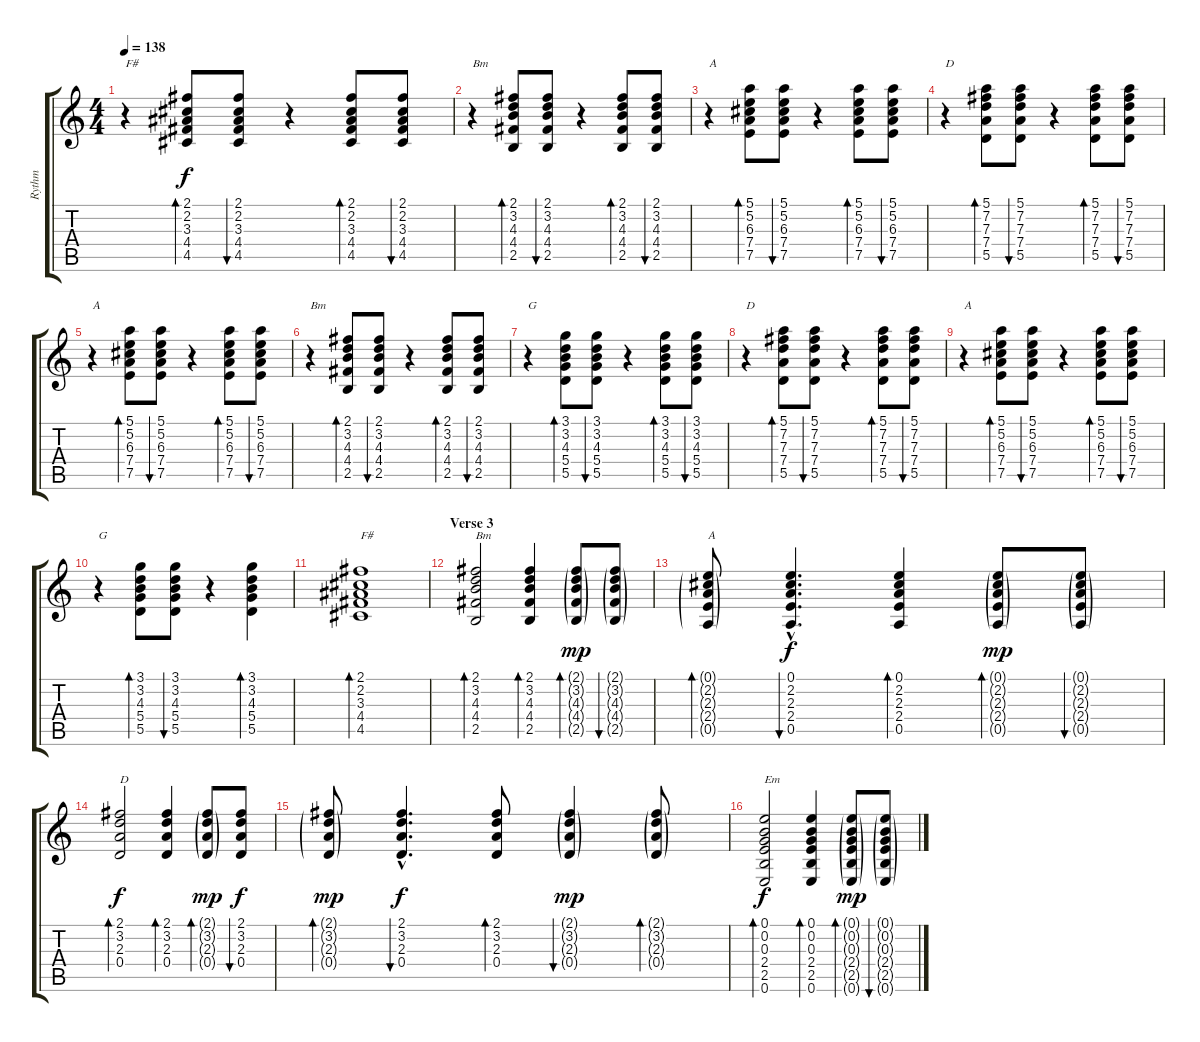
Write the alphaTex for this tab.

\track ("Rythm" "Rythm") {instrument acousticguitarsteel}
\staff {score tabs}
\tuning (E4 B3 G3 D3 A2 E2) {hide}
\ts (4 4)
\tempo 138
\clef g2
\ks c
r.4{txt "F#" dy f} (2.1 2.2 3.3 4.4 4.5).8{bd 120} (2.1 2.2 3.3 4.4 4.5).8{bu 120} r.4 (2.1 2.2 3.3 4.4 4.5).8{bd 120} (2.1 2.2 3.3 4.4 4.5).8{bu 120} |
r.4{txt "Bm"} (2.1 3.2 4.3 4.4 2.5).8{bd 120} (2.1 3.2 4.3 4.4 2.5).8{bu 120} r.4 (2.1 3.2 4.3 4.4 2.5).8{bd 120} (2.1 3.2 4.3 4.4 2.5).8{bu 120} |
r.4{txt "A"} (5.1 5.2 6.3 7.4 7.5).8{bd 120} (5.1 5.2 6.3 7.4 7.5).8{bu 120} r.4 (5.1 5.2 6.3 7.4 7.5).8{bd 120} (5.1 5.2 6.3 7.4 7.5).8{bu 120} |
\section ("" "")
r.4{txt "D"} (5.1 7.2 7.3 7.4 5.5).8{bd 120} (5.1 7.2 7.3 7.4 5.5).8{bu 120} r.4 (5.1 7.2 7.3 7.4 5.5).8{bd 120} (5.1 7.2 7.3 7.4 5.5).8{bu 120} |
r.4{txt "A"} (5.1 5.2 6.3 7.4 7.5).8{bd 120} (5.1 5.2 6.3 7.4 7.5).8{bu 120} r.4 (5.1 5.2 6.3 7.4 7.5).8{bd 120} (5.1 5.2 6.3 7.4 7.5).8{bu 120} |
r.4{txt "Bm"} (2.1 3.2 4.3 4.4 2.5).8{bd 120} (2.1 3.2 4.3 4.4 2.5).8{bu 120} r.4 (2.1 3.2 4.3 4.4 2.5).8{bd 120} (2.1 3.2 4.3 4.4 2.5).8{bu 120} |
r.4{txt "G"} (3.1 3.2 4.3 5.4 5.5).8{bd 120} (3.1 3.2 4.3 5.4 5.5).8{bu 120} r.4 (3.1 3.2 4.3 5.4 5.5).8{bd 120} (3.1 3.2 4.3 5.4 5.5).8{bu 120} |
r.4{txt "D"} (5.1 7.2 7.3 7.4 5.5).8{bd 120} (5.1 7.2 7.3 7.4 5.5).8{bu 120} r.4 (5.1 7.2 7.3 7.4 5.5).8{bd 120} (5.1 7.2 7.3 7.4 5.5).8{bu 120} |
r.4{txt "A"} (5.1 5.2 6.3 7.4 7.5).8{bd 120} (5.1 5.2 6.3 7.4 7.5).8{bu 120} r.4 (5.1 5.2 6.3 7.4 7.5).8{bd 120} (5.1 5.2 6.3 7.4 7.5).8{bu 120} |
r.4{txt "G"} (3.1 3.2 4.3 5.4 5.5).8{bd 120} (3.1 3.2 4.3 5.4 5.5).8{bu 120} r.4 (3.1 3.2 4.3 5.4 5.5).4{bd 120} |
(2.1 2.2 3.3 4.4 4.5).1{bd 120 txt "F#"} |
\section ("" "Verse 3")
(2.1 3.2 4.3 4.4 2.5).2{bd 120 txt "Bm"} (2.1 3.2 4.3 4.4 2.5).4{bd 120} (2.1{g} 3.2{g} 4.3{g} 4.4{g} 2.5{g}).8{bd 120 dy mp} (2.1{g} 3.2{g} 4.3{g} 4.4{g} 2.5{g}).8{bu 120} |
(0.1{g} 2.2{g} 2.3{g} 2.4{g} 0.5{g}).8{bd 120 txt "A"} (0.1{hac} 2.2{hac} 2.3{hac} 2.4{hac} 0.5{hac}).4{d bu 120 dy f} (0.1 2.2 2.3 2.4 0.5).4{bd 120} (0.1{g} 2.2{g} 2.3{g} 2.4{g} 0.5{g}).8{bd 120 dy mp} (0.1{g} 2.2{g} 2.3{g} 2.4{g} 0.5{g}).8{bu 120} |
(2.1 3.2 2.3 0.4).2{bd 120 txt "D" dy f} (2.1 3.2 2.3 0.4).4{bd 120} (2.1{g} 3.2{g} 2.3{g} 0.4{g}).8{bd 120 dy mp} (2.1 3.2 2.3 0.4).8{bu 120 dy f} |
(2.1{g} 3.2{g} 2.3{g} 0.4{g}).8{bd 120 dy mp} (2.1{hac} 3.2{hac} 2.3{hac} 0.4{hac}).4{d bu 120 dy f} (2.1 3.2 2.3 0.4).8{bd 120} (2.1{g} 3.2{g} 2.3{g} 0.4{g}).4{bu 120 dy mp} (2.1{g} 3.2{g} 2.3{g} 0.4{g}).8{bd 120} |
(0.1 0.2 0.3 2.4 2.5 0.6).2{bd 120 txt "Em" dy f} (0.1 0.2 0.3 2.4 2.5 0.6).4{bd 120} (0.1{g} 0.2{g} 0.3{g} 2.4{g} 2.5{g} 0.6{g}).8{bd 120 dy mp} (0.1{g} 0.2{g} 0.3{g} 2.4{g} 2.5{g} 0.6{g}).8{bu 120}
